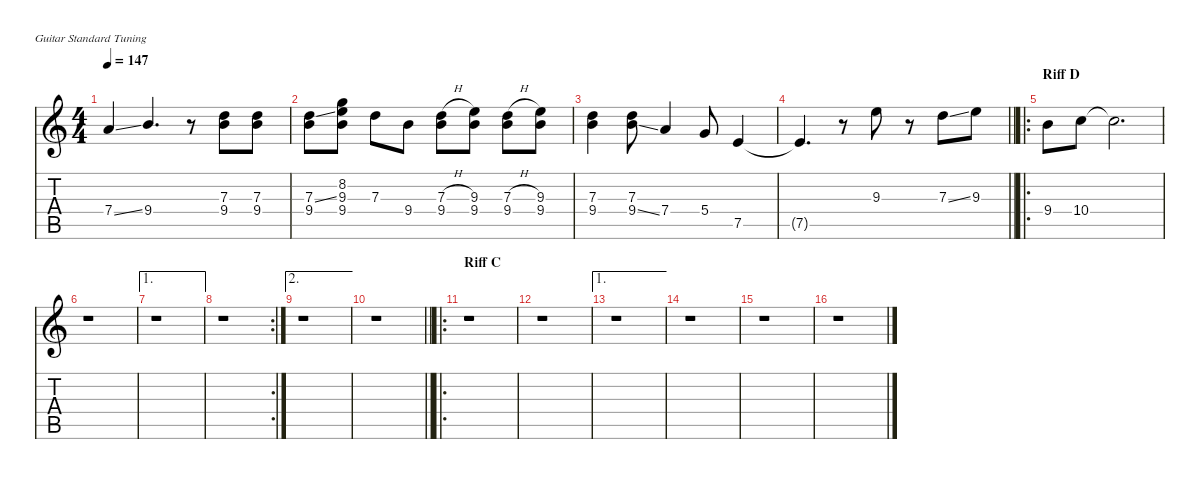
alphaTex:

\defaultSystemsLayout 4
\hideDynamics
\bracketExtendMode nobrackets
\singleTrackTrackNamePolicy hidden
\multiTrackTrackNamePolicy hidden
\firstSystemTrackNameMode fullname
\otherSystemsTrackNameOrientation horizontal
\track ("Track 2" "s.guit.") {instrument acousticguitarsteel}
\staff {score tabs}
\tuning (E4 B3 G3 D3 A2 E2)
\ts (4 4)
\tempo 147
\clef g2
\ks c
7.4{ss}.4{dy f beam Up} 9.4.4{d beam Up} r.8{beam Up} (7.3 9.4).8{beam Down} (7.3 9.4).8{dy mp beam Down} |
(7.3{ss} 9.4).8{dy f beam Down} (8.2 9.3 9.4).8{dy mp beam Down} 7.3.8{dy f beam Down} 9.4.8{beam Down} (7.3{h} 9.4).8{dy mf beam Down} (9.3 9.4).8{beam Down} (7.3{h} 9.4).8{beam Down} (9.3 9.4).8{beam Down} |
(7.3 9.4).4{dy f beam Down} (7.3 9.4{ss}).8{beam Down} 7.4.4{beam Up} 5.4.8{beam Up} 7.5.4{beam Up} |
\barLineRight lightlight
7.5{t}.4{d beam Up} r.8{beam Up} 9.3.8{beam Down} r.8{beam Down} 7.3{ss}.8{beam Down} 9.3.8{beam Down} |
\ro
\section ("" "Riff D")
9.4.8{beam Down} 10.4.8{beam Down} 10.4{t}.2{d beam Down} |
r.1{beam Down} |
\ae 1
r.1{beam Down} |
\rc 2
r.1{beam Down} |
\ae 2
r.1{beam Down} |
\barLineRight lightlight
r.1{beam Down} |
\ro
\section ("" "Riff C")
r.1{beam Down} |
r.1{beam Down} |
\ae 1
r.1{beam Down} |
r.1{beam Down} |
r.1{beam Down} |
r.1{beam Down}
